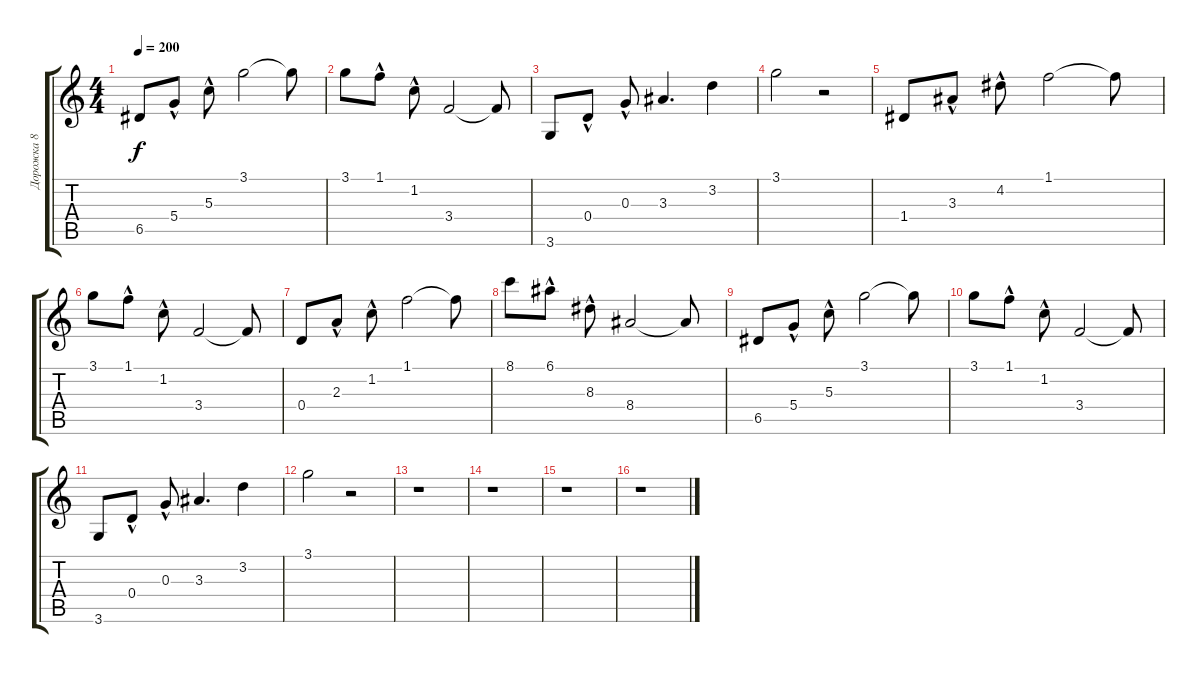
\track ("Дорожка 8" "Дорожка 8") {instrument acousticguitarsteel}
\staff {score tabs}
\tuning (E4 B3 G3 D3 A2 E2) {hide}
\ts (4 4)
\tempo 200
\clef g2
\ks c
6.5.8{dy f} 5.4{hac}.8 5.3{hac}.8 3.1.2 3.1{t}.8 |
3.1.8 1.1{hac}.8 1.2{hac}.8 3.4.2 3.4{t}.8 |
3.6.8 0.4{hac}.8 0.3{hac}.8 3.3.4{d} 3.2.4 |
3.1.2 r.2 |
1.4.8 3.3{hac}.8 4.2{hac}.8 1.1.2 1.1{t}.8 |
3.1.8 1.1{hac}.8 1.2{hac}.8 3.4.2 3.4{t}.8 |
0.4.8 2.3{hac}.8 1.2{hac}.8 1.1.2 1.1{t}.8 |
8.1.8 6.1{hac}.8 8.3{hac}.8 8.4.2 8.4{t}.8 |
6.5.8 5.4{hac}.8 5.3{hac}.8 3.1.2 3.1{t}.8 |
3.1.8 1.1{hac}.8 1.2{hac}.8 3.4.2 3.4{t}.8 |
3.6.8 0.4{hac}.8 0.3{hac}.8 3.3.4{d} 3.2.4 |
3.1.2 r.2 |
r.1 |
r.1 |
r.1 |
r.1
